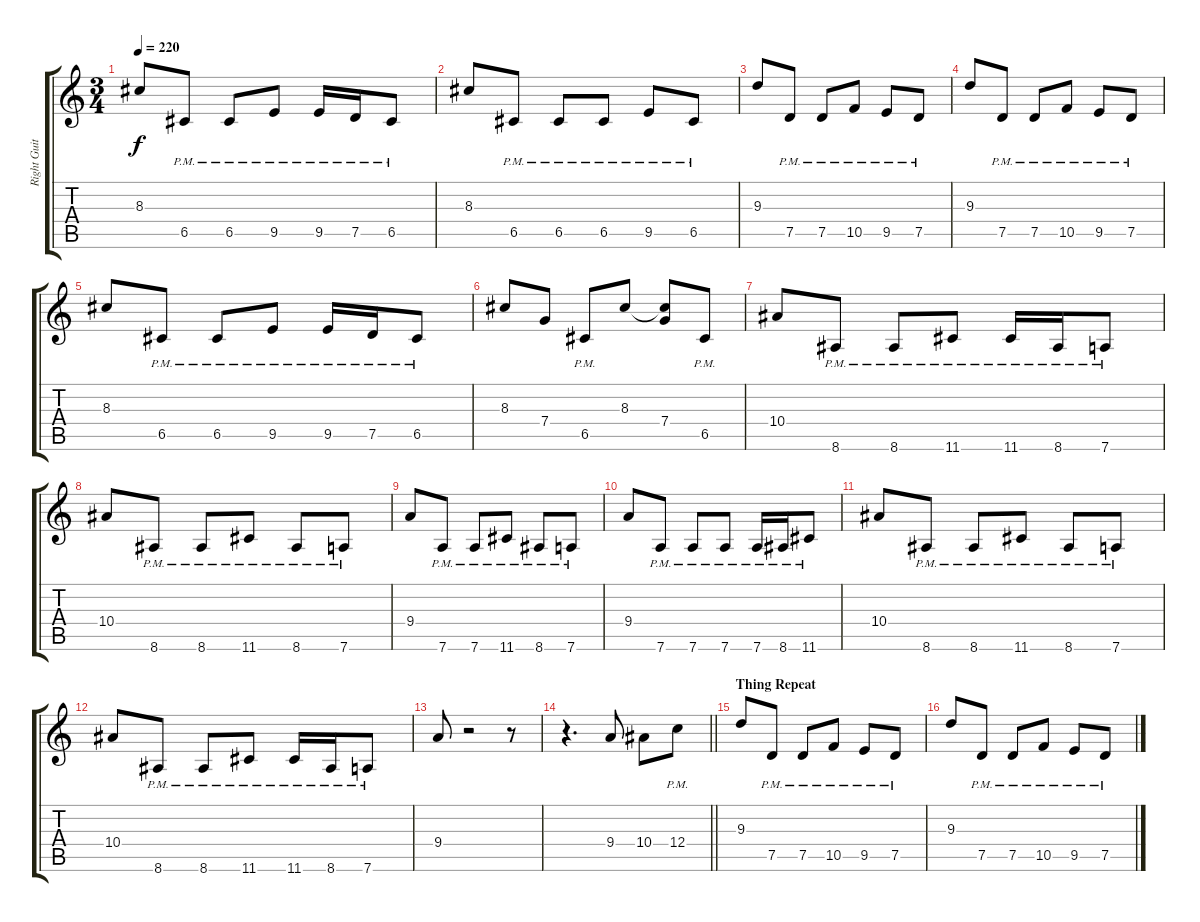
\track ("Right Guitar" "Right Guit") {instrument distortionguitar}
\staff {score tabs}
\tuning (D4 A3 F3 C3 G2 D2) {hide}
\ts (3 4)
\tempo 220
\clef g2
\ks c
8.3.8{dy f} 6.5{pm}.8 6.5{pm}.8 9.5{pm}.8 9.5{pm}.16 7.5{pm}.16 6.5{pm}.8 |
8.3.8 6.5{pm}.8 6.5{pm}.8 6.5{pm}.8 9.5{pm}.8 6.5{pm}.8 |
9.3.8 7.5{pm}.8 7.5{pm}.8 10.5{pm}.8 9.5{pm}.8 7.5{pm}.8 |
9.3.8 7.5{pm}.8 7.5{pm}.8 10.5{pm}.8 9.5{pm}.8 7.5{pm}.8 |
8.3.8 6.5{pm}.8 6.5{pm}.8 9.5{pm}.8 9.5{pm}.16 7.5{pm}.16 6.5{pm}.8 |
8.3.8 7.4.8 6.5{pm}.8 8.3.8 (8.3{t} 7.4).8 6.5{pm}.8 |
10.4.8 8.6{pm}.8 8.6{pm}.8 11.6{pm}.8 11.6{pm}.16 8.6{pm}.16 7.6{pm}.8 |
10.4.8 8.6{pm}.8 8.6{pm}.8 11.6{pm}.8 8.6{pm}.8 7.6{pm}.8 |
9.4.8 7.6{pm}.8 7.6{pm}.8 11.6{pm}.8 8.6{pm}.8 7.6{pm}.8 |
9.4.8 7.6{pm}.8 7.6{pm}.8 7.6{pm}.8 7.6{pm}.16 8.6{pm}.16 11.6{pm}.8 |
10.4.8 8.6{pm}.8 8.6{pm}.8 11.6{pm}.8 8.6{pm}.8 7.6{pm}.8 |
10.4.8 8.6{pm}.8 8.6{pm}.8 11.6{pm}.8 11.6{pm}.16 8.6{pm}.16 7.6{pm}.8 |
9.4.8 r.2 r.8 |
\barLineRight lightlight
r.4{d} 9.4.8 10.4.8 12.4{pm}.8 |
\section ("" "Thing Repeat")
9.3.8 7.5{pm}.8 7.5{pm}.8 10.5{pm}.8 9.5{pm}.8 7.5{pm}.8 |
9.3.8 7.5{pm}.8 7.5{pm}.8 10.5{pm}.8 9.5{pm}.8 7.5{pm}.8
